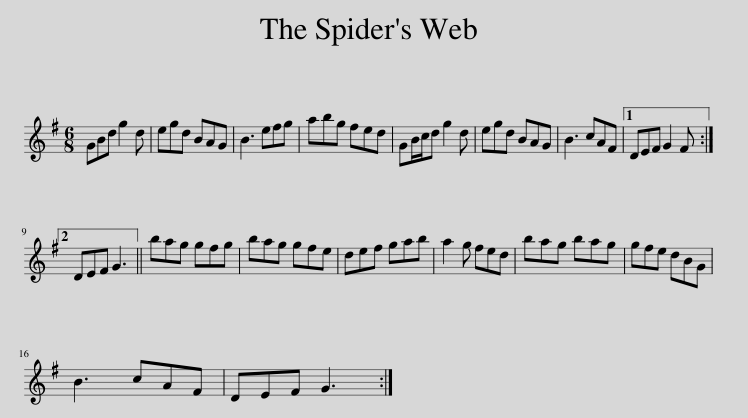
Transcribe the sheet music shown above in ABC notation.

X:1
L:1/8
M:6/8
I:linebreak $
K:G
V:1 treble
V:1
 GBd g2 d | egd BAG | B3 efg | abg fed | GB/c/d g2 d | %5
 egd BAG | B3 cAF |1 DEF G2 F :|2$ DEF G3 || bag gfg | %10
 bag gfe | def gab | a2 g fed | bag bag | gfe dBG |$ %15
 B3 cAF | DEF G3 :| %17
